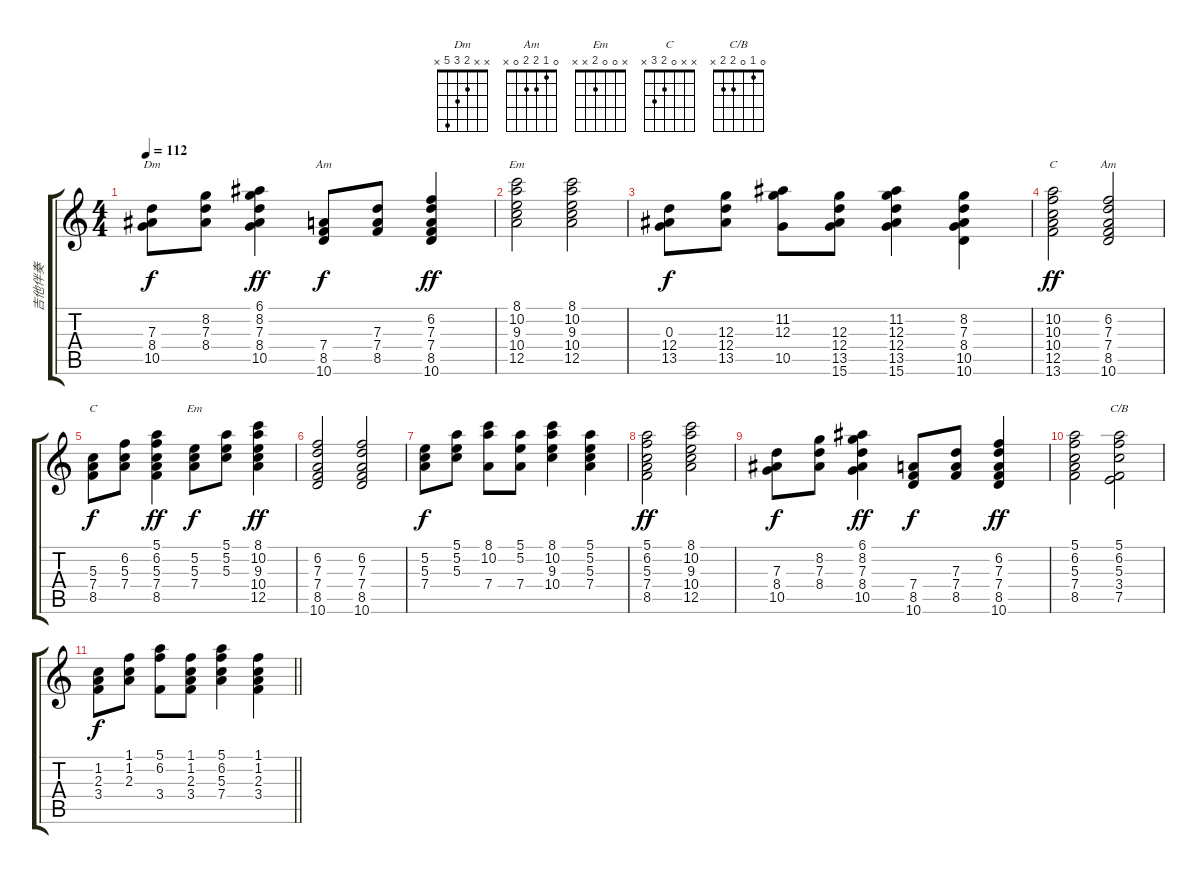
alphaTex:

\track ("吉他伴奏" "吉他伴奏") {instrument acousticguitarsteel}
\staff {score tabs}
\tuning (E4 B3 G3 D3 A2 E2) {hide}
\chord ("Dm" x x 2 3 5 x)
\chord ("Am" x x x 2 3 5)
\chord ("Em" 3 5 4 5 x 0)
\chord ("C" 0 1 0 2 3 x)
\chord ("Am" 0 1 2 2 0 x)
\chord ("C" x x 0 2 3 x)
\chord ("Em" x 0 0 2 x x)
\chord ("C/B" 0 1 0 2 2 x)
\ts (4 4)
\tempo 112
\clef g2
\ks c
(7.3 8.4 10.5).8{ch "Dm" dy f} (8.2 7.3 8.4).8 (6.1 8.2 7.3 8.4 10.5).4{dy ff} (7.4 8.5 10.6).8{ch "Am" dy f} (7.3 7.4 8.5).8 (6.2 7.3 7.4 8.5 10.6).4{dy ff} |
(8.1 10.2 9.3 10.4 12.5).2{ch "Em"} (8.1 10.2 9.3 10.4 12.5).2 |
(0.3 12.4 13.5).8{dy f} (12.3 12.4 13.5).8 (11.2 12.3 10.5).8 (12.3 12.4 13.5 15.6).8 (11.2 12.3 12.4 13.5 15.6).4 (8.2 7.3 8.4 10.5 10.6).4 |
(10.2 10.3 10.4 12.5 13.6).2{ch "C" dy ff} (6.2 7.3 7.4 8.5 10.6).2{ch "Am"} |
(5.3 7.4 8.5).8{ch "C" dy f} (6.2 5.3 7.4).8 (5.1 6.2 5.3 7.4 8.5).4{dy ff} (5.2 5.3 7.4).8{ch "Em" dy f} (5.1 5.2 5.3).8 (8.1 10.2 9.3 10.4 12.5).4{dy ff} |
(6.2 7.3 7.4 8.5 10.6).2 (6.2 7.3 7.4 8.5 10.6).2 |
(5.2 5.3 7.4).8{dy f} (5.1 5.2 5.3).8 (8.1 10.2 7.4).8 (5.1 5.2 7.4).8 (8.1 10.2 9.3 10.4).4 (5.1 5.2 5.3 7.4).4 |
(5.1 6.2 5.3 7.4 8.5).2{dy ff} (8.1 10.2 9.3 10.4 12.5).2 |
(7.3 8.4 10.5).8{dy f} (8.2 7.3 8.4).8 (6.1 8.2 7.3 8.4 10.5).4{dy ff} (7.4 8.5 10.6).8{dy f} (7.3 7.4 8.5).8 (6.2 7.3 7.4 8.5 10.6).4{dy ff} |
(5.1 6.2 5.3 7.4 8.5).2 (5.1 6.2 5.3 3.4 7.5).2{ch "C/B"} |
\barLineRight lightlight
(1.2 2.3 3.4).8{dy f} (1.1 1.2 2.3).8 (5.1 6.2 3.4).8 (1.1 1.2 2.3 3.4).8 (5.1 6.2 5.3 7.4).4 (1.1 1.2 2.3 3.4).4
